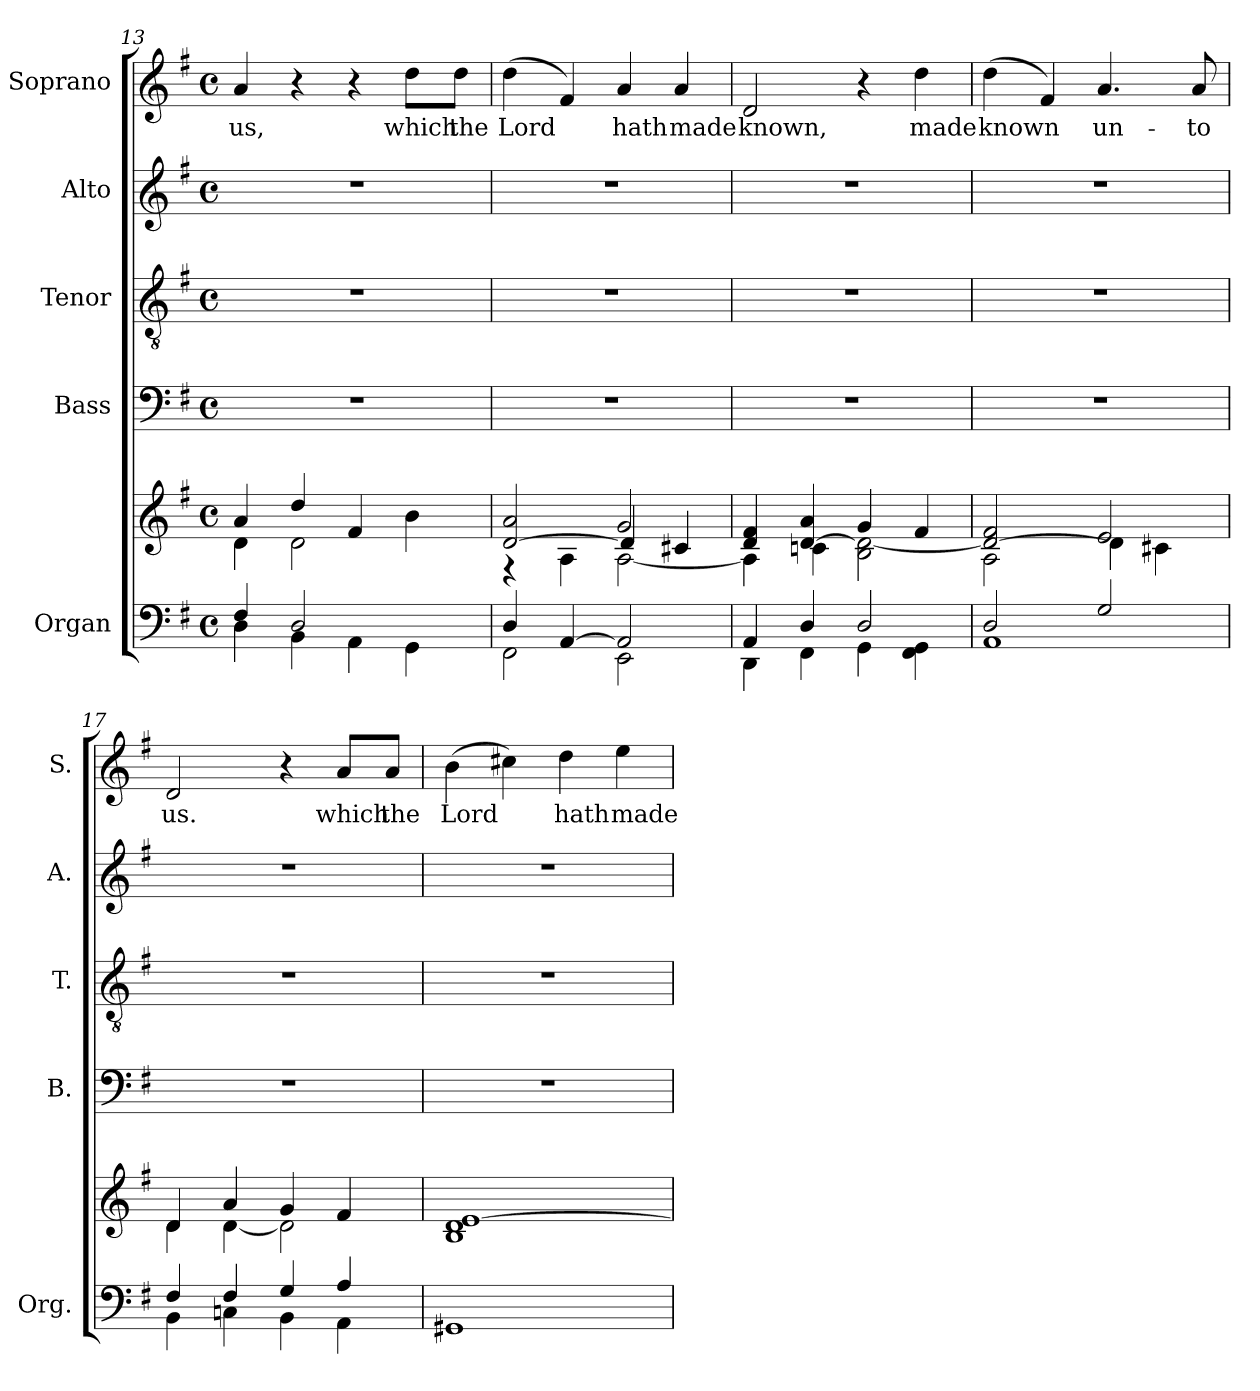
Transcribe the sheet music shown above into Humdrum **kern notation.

**kern	**kern	**kern	**kern	**kern	**kern	**text
*part5	*part5	*part4	*part3	*part2	*part1	*part1
*staff6	*staff5	*staff4	*staff3	*staff2	*staff1	*staff1
*I"Organ	*	*I"Bass	*I"Tenor	*I"Alto	*I"Soprano	*
*I'Org.	*	*I'B.	*I'T.	*I'A.	*I'S.	*
*clefF4	*clefG2	*clefF4	*clefGv2	*clefG2	*clefG2	*
*	*	*	*ITrd7c12	*	*	*
*k[f#]	*k[f#]	*k[f#]	*k[f#]	*k[f#]	*k[f#]	*
*G:	*G:	*G:	*G:	*G:	*G:	*
*M4/4	*M4/4	*M4/4	*M4/4	*M4/4	*M4/4	*
*met(c)	*met(c)	*met(c)	*met(c)	*met(c)	*met(c)	*
=13	=13	=13	=13	=13	=13	=13
*^	*^	*	*	*	*	*
!	!	!	!	!	!	!	!	!LO:LY:b:color=#000000
4F#i/	4Di\	4ai/	4di\	1r	1r	1r	4ai/	us,
2Di/	4BBi\	4ddi/	2di\	.	.	.	4r	.
.	4AAi\	4f#i/	.	.	.	.	4r	.
!	!	!	!	!	!	!	!	!LO:LY:b:color=#000000
4ryy	4GGi\	4bi\	4ryy	.	.	.	8ddi\L	which
!	!	!	!	!	!	!	!	!LO:LY:b:color=#000000
.	.	.	.	.	.	.	8ddi\J	the
=14	=14	=14	=14	=14	=14	=14	=14	=14
*	*	*	*^	*	*	*	*	*
!	!	!	!	!	!	!	!	!	!LO:LY:b:color=#000000
4Di/	2FF#i\	[>2di/ 2ai	4r	2ryy	1r	1r	1r	(4ddi\	Lord
[>4AAi/	.	.	4Ai\	.	.	.	.	4f#i/)	.
!	!	!	!	!	!	!	!	!	!LO:LY:b:color=#000000
2AAi/]	2EEi\	2gi/	[<2Ai\	4di/]	.	.	.	4ai/	hath
!	!	!	!	!	!	!	!	!	!LO:LY:b:color=#000000
.	.	.	.	4c#Xi/	.	.	.	4ai/	made
*	*	*	*v	*v	*	*	*	*	*
=15	=15	=15	=15	=15	=15	=15	=15	=15
*	*	*	*^	*	*	*	*	*
!	!	!	!	!	!	!	!	!	!LO:LY:b:color=#000000
*	*	*	*v	*v	*	*	*	*	*
4AAi/	4DDi\	4di/ 4f#i	4Ai\]	1r	1r	1r	2di/	known,
4Di/	4FF#i\	[>4di/ 4ai	4cni\	.	.	.	.	.
2Di/	4GGi\	4gi/	2Bi\ 2di_>	.	.	.	4r	.
!	!	!	!	!	!	!	!	!LO:LY:b:color=#000000
.	4FF#i\ 4GGi	4f#i/	.	.	.	.	4ddi\	made
!!LO:LB:g=z
=16	=16	=16	=16	=16	=16	=16	=16	=16
!	!	!	!	!	!	!	!	!LO:LY:b:color=#000000
2Di/	1AAi	2di/_< 2f#i	2Ai\	1r	1r	1r	(4ddi\	known
.	.	.	.	.	.	.	4f#i/)	.
!	!	!	!	!	!	!	!	!LO:LY:b:color=#000000
2Gi/	.	2ei/	4di\]	.	.	.	4.ai/	un-
.	.	.	4c#Xi\	.	.	.	.	.
!	!	!	!	!	!	!	!	!LO:LY:b:color=#000000
.	.	.	.	.	.	.	8ai/	-to
=17	=17	=17	=17	=17	=17	=17	=17	=17
!	!	!	!	!	!	!	!	!LO:LY:b:color=#000000
4F#i/	4BBi\	4di/	4di\	1r	1r	1r	2di/	us.
4F#i/	4Cni\	4ai/	[<4di\	.	.	.	.	.
4Gi/	4BBi\	4gi/	2di\]	.	.	.	4r	.
!	!	!	!	!	!	!	!	!LO:LY:b:color=#000000
4Ai/	4AAi\	4f#i/	.	.	.	.	8ai/L	which
!	!	!	!	!	!	!	!	!LO:LY:b:color=#000000
.	.	.	.	.	.	.	8ai/J	the
*v	*v	*	*	*	*	*	*	*
*	*v	*v	*	*	*	*	*
=18	=18	=18	=18	=18	=18	=18
!	!	!	!	!	!	!LO:LY:b:color=#000000
1GG#Xi	1Bi 1di [>1ei	1r	1r	1r	(4bi\	Lord
.	.	.	.	.	4cc#Xi\)	.
!	!	!	!	!	!	!LO:LY:b:color=#000000
.	.	.	.	.	4ddi\	hath
!	!	!	!	!	!	!LO:LY:b:color=#000000
.	.	.	.	.	4eei\	made
=	=	=	=	=	=	=
*-	*-	*-	*-	*-	*-	*-
